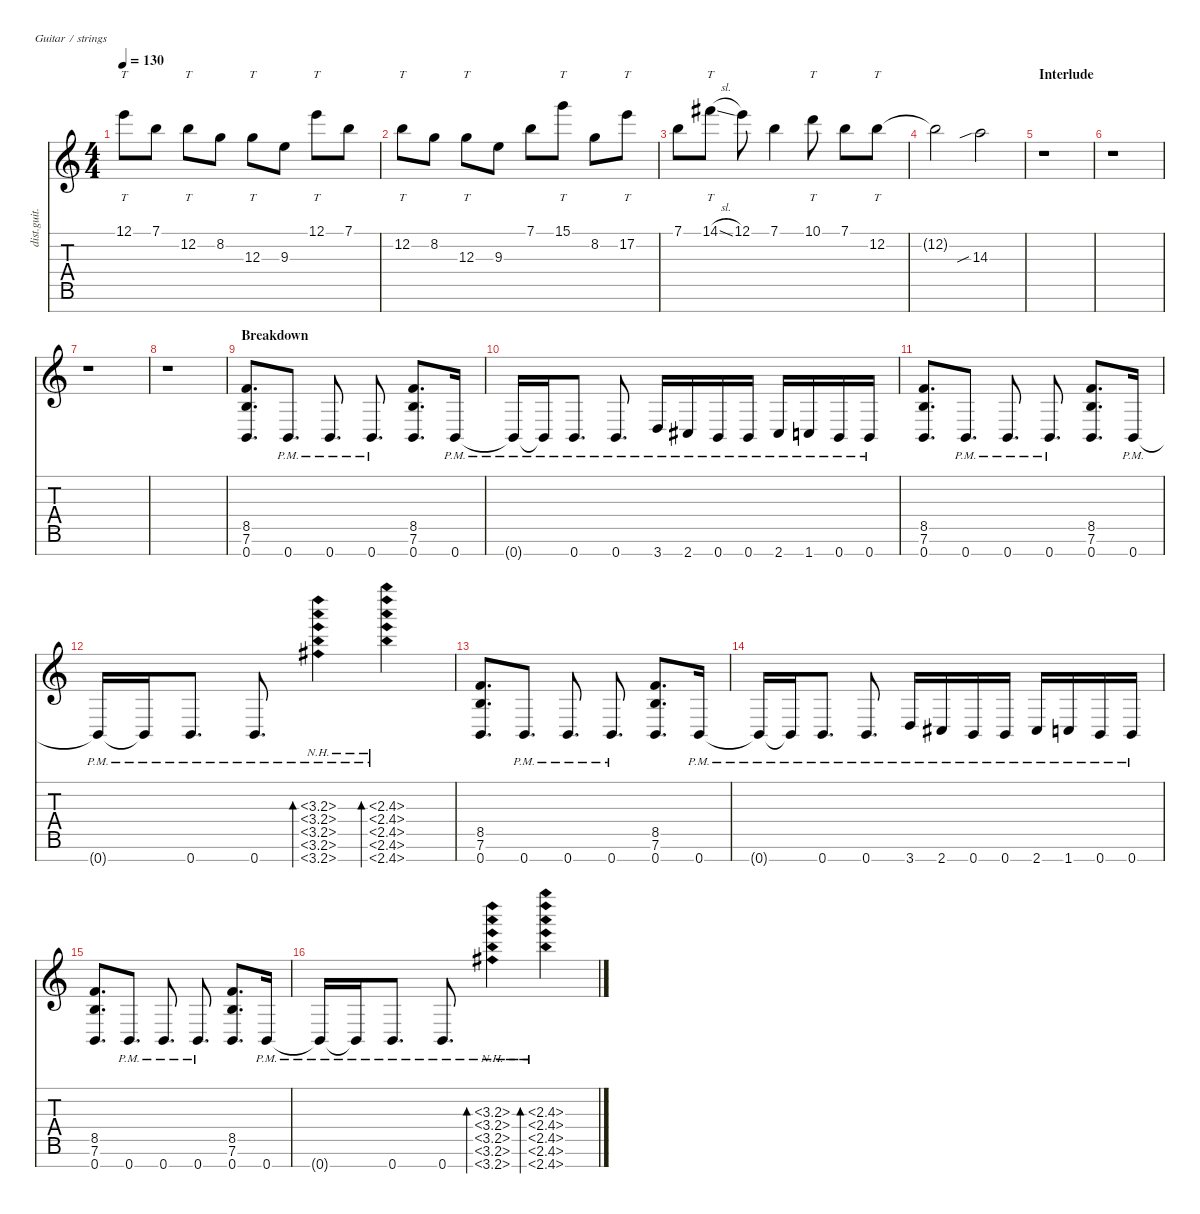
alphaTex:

\defaultSystemsLayout 4
\hideDynamics
\bracketExtendMode nobrackets
\track ("Distortion Guitar - Zoli" "dist.guit.") {instrument distortionguitar}
\staff {score tabs}
\tuning (E4 B3 G3 D3 A2 E2 B1)
\ts (4 4)
\tempo 130
\clef g2
\ks c
12.1.8{tt dy mf beam Down} 7.1.8{beam Down} 12.2.8{tt beam Down} 8.2.8{beam Down} 12.3.8{tt beam Down} 9.3.8{beam Down} 12.1.8{tt beam Down} 7.1.8{beam Down} |
12.2.8{tt beam Down} 8.2.8{beam Down} 12.3.8{tt beam Down} 9.3.8{beam Down} 7.1.8{beam Down} 15.1.8{tt beam Down} 8.2.8{beam Down} 17.2.8{tt beam Down} |
7.1.8{beam Down} 14.1{sl acc #}.8{tt beam Down} 12.1.8{beam Down} 7.1.4{beam Down} 10.1.8{tt beam Down} 7.1.8{beam Down} 12.2.8{tt beam Down} |
12.2{t}.2{beam Down} 14.3{sib}.2{beam Down} |
\section ("" "Interlude")
r.1{beam Down} |
r.1{beam Down} |
r.1{beam Down} |
r.1{beam Down} |
\section ("" "Breakdown")
(0.7 7.6 8.5).8{d beam Up} 0.7{pm}.8{d beam Up} 0.7{pm}.8{d beam Up} 0.7{pm}.8{d beam Up} (0.7 7.6 8.5).8{d beam Up} 0.7{pm}.16{beam Up} |
0.7{pm t}.16{beam Up} 0.7{pm t}.16{beam Up} 0.7{pm}.8{d beam Up} 0.7{pm}.8{d beam Up} 3.7{pm}.16{beam Up} 2.7{pm acc #}.16{beam Up} 0.7{pm}.16{beam Up} 0.7{pm}.16{beam Up} 2.7{pm acc #}.16{beam Up} 1.7{pm}.16{beam Up} 0.7{pm}.16{beam Up} 0.7{pm}.16{beam Up} |
(0.7 7.6 8.5).8{d beam Up} 0.7{pm}.8{d beam Up} 0.7{pm}.8{d beam Up} 0.7{pm}.8{d beam Up} (0.7 7.6 8.5).8{d beam Up} 0.7{pm}.16{beam Up} |
0.7{pm t}.16{beam Up} 0.7{pm t}.16{beam Up} 0.7{pm}.8{d beam Up} 0.7{pm}.8{d beam Up} (3.7{nh pm} 3.6{nh} 3.5{nh} 3.4{nh} 3.3{nh acc #}).4{bd 234 beam Down} (2.7{nh pm acc #} 2.6{nh acc #} 2.5{nh} 2.4{nh} 2.3{nh}).4{bd 231 beam Down} |
(0.7 7.6 8.5).8{d beam Up} 0.7{pm}.8{d beam Up} 0.7{pm}.8{d beam Up} 0.7{pm}.8{d beam Up} (0.7 7.6 8.5).8{d beam Up} 0.7{pm}.16{beam Up} |
0.7{pm t}.16{beam Up} 0.7{pm t}.16{beam Up} 0.7{pm}.8{d beam Up} 0.7{pm}.8{d beam Up} 3.7{pm}.16{beam Up} 2.7{pm acc #}.16{beam Up} 0.7{pm}.16{beam Up} 0.7{pm}.16{beam Up} 2.7{pm acc #}.16{beam Up} 1.7{pm}.16{beam Up} 0.7{pm}.16{beam Up} 0.7{pm}.16{beam Up} |
(0.7 7.6 8.5).8{d beam Up} 0.7{pm}.8{d beam Up} 0.7{pm}.8{d beam Up} 0.7{pm}.8{d beam Up} (0.7 7.6 8.5).8{d beam Up} 0.7{pm}.16{beam Up} |
0.7{pm t}.16{beam Up} 0.7{pm t}.16{beam Up} 0.7{pm}.8{d beam Up} 0.7{pm}.8{d beam Up} (3.7{nh pm} 3.6{nh} 3.5{nh} 3.4{nh} 3.3{nh acc #}).4{bd 234 beam Down} (2.7{nh pm acc #} 2.6{nh acc #} 2.5{nh} 2.4{nh} 2.3{nh}).4{bd 231 beam Down}
